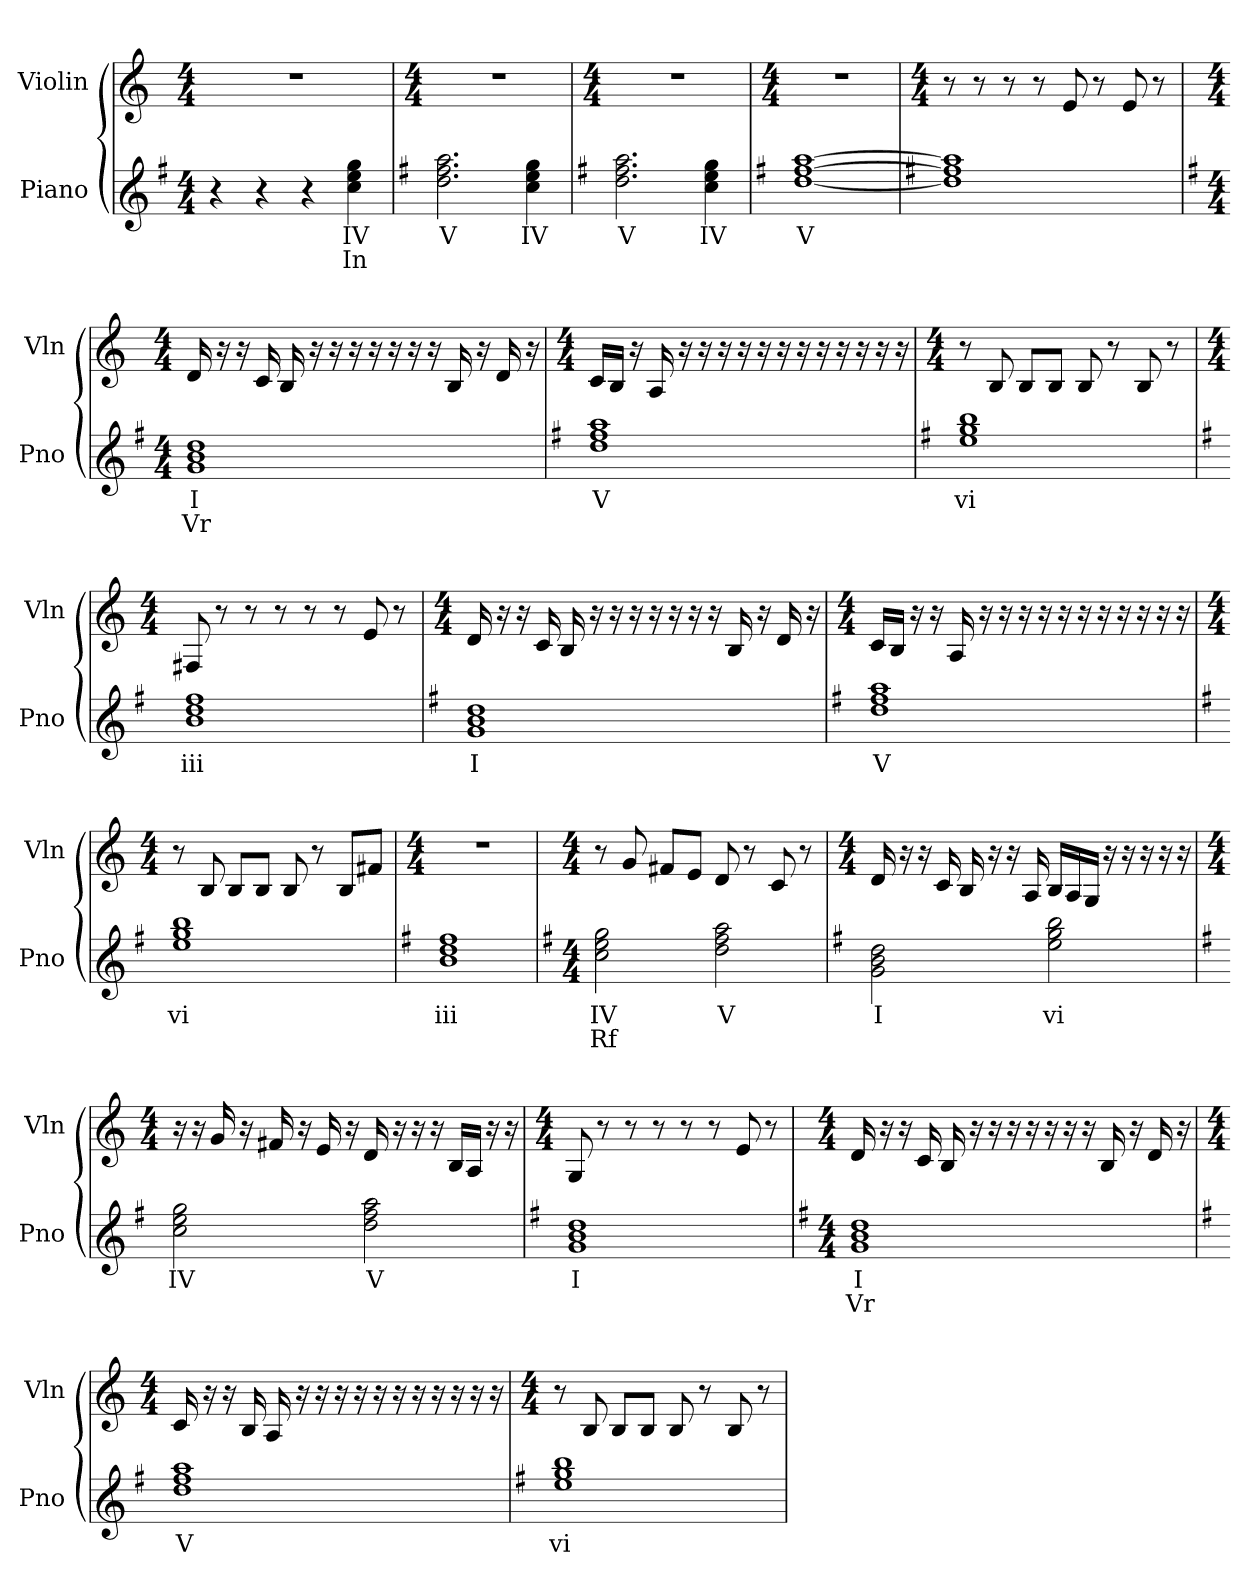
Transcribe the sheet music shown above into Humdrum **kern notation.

**kern	**text	**text	**kern
*part2	*part2	*part2	*part1
*staff2	*staff2	*staff2	*staff1
*I"Piano	*	*	*I"Violin
*I'Pno	*	*	*I'Vln
*k[f#]	*	*	*
*G:	*	*	*
*M4/4	*	*	*M4/4
=	=	=	=
4r	.	.	1r
4r	.	.	.
4r	.	.	.
4cc 4ee 4gg	IV	In	.
=	=	=	=
*k[f#]	*	*	*
*G:	*	*	*
*	*	*	*M4/4
2.dd 2.ff# 2.aa	V	.	1r
4cc 4ee 4gg	IV	.	.
=	=	=	=
*k[f#]	*	*	*
*G:	*	*	*
*	*	*	*M4/4
2.dd 2.ff# 2.aa	V	.	1r
4cc 4ee 4gg	IV	.	.
=	=	=	=
*k[f#]	*	*	*
*G:	*	*	*
*	*	*	*M4/4
[1dd [1ff# [1aa	V	.	1r
=	=	=	=
*k[f#]	*	*	*
*G:	*	*	*
*	*	*	*M4/4
1dd] 1ff#] 1aa]	.	.	8r
.	.	.	8r
.	.	.	8r
.	.	.	8r
.	.	.	8e
.	.	.	8r
.	.	.	8e
.	.	.	8r
=	=	=	=
*k[f#]	*	*	*
*G:	*	*	*
*M4/4	*	*	*M4/4
1g 1b 1dd	I	Vr	16d
.	.	.	16r
.	.	.	16r
.	.	.	16c
.	.	.	16B
.	.	.	16r
.	.	.	16r
.	.	.	16r
.	.	.	16r
.	.	.	16r
.	.	.	16r
.	.	.	16r
.	.	.	16B
.	.	.	16r
.	.	.	16d
.	.	.	16r
=	=	=	=
*k[f#]	*	*	*
*G:	*	*	*
*	*	*	*M4/4
1dd 1ff# 1aa	V	.	16cLL
.	.	.	16BJJ
.	.	.	16r
.	.	.	16A
.	.	.	16r
.	.	.	16r
.	.	.	16r
.	.	.	16r
.	.	.	16r
.	.	.	16r
.	.	.	16r
.	.	.	16r
.	.	.	16r
.	.	.	16r
.	.	.	16r
.	.	.	16r
=	=	=	=
*k[f#]	*	*	*
*G:	*	*	*
*	*	*	*M4/4
1ee 1gg 1bb	vi	.	8r
.	.	.	8B
.	.	.	8BL
.	.	.	8BJ
.	.	.	8B
.	.	.	8r
.	.	.	8B
.	.	.	8r
=	=	=	=
*k[f#]	*	*	*
*G:	*	*	*
*	*	*	*M4/4
1b 1dd 1ff#	iii	.	8F#X
.	.	.	8r
.	.	.	8r
.	.	.	8r
.	.	.	8r
.	.	.	8r
.	.	.	8e
.	.	.	8r
=	=	=	=
*k[f#]	*	*	*
*G:	*	*	*
*	*	*	*M4/4
1g 1b 1dd	I	.	16d
.	.	.	16r
.	.	.	16r
.	.	.	16c
.	.	.	16B
.	.	.	16r
.	.	.	16r
.	.	.	16r
.	.	.	16r
.	.	.	16r
.	.	.	16r
.	.	.	16r
.	.	.	16B
.	.	.	16r
.	.	.	16d
.	.	.	16r
=	=	=	=
*k[f#]	*	*	*
*G:	*	*	*
*	*	*	*M4/4
1dd 1ff# 1aa	V	.	16cLL
.	.	.	16BJJ
.	.	.	16r
.	.	.	16r
.	.	.	16A
.	.	.	16r
.	.	.	16r
.	.	.	16r
.	.	.	16r
.	.	.	16r
.	.	.	16r
.	.	.	16r
.	.	.	16r
.	.	.	16r
.	.	.	16r
.	.	.	16r
=	=	=	=
*k[f#]	*	*	*
*G:	*	*	*
*	*	*	*M4/4
1ee 1gg 1bb	vi	.	8r
.	.	.	8B
.	.	.	8BL
.	.	.	8BJ
.	.	.	8B
.	.	.	8r
.	.	.	8BL
.	.	.	8f#XJ
=	=	=	=
*k[f#]	*	*	*
*G:	*	*	*
*	*	*	*M4/4
1b 1dd 1ff#	iii	.	1r
=	=	=	=
*k[f#]	*	*	*
*G:	*	*	*
*M4/4	*	*	*M4/4
2cc 2ee 2gg	IV	Rf	8r
.	.	.	8g
.	.	.	8f#XL
.	.	.	8eJ
2dd 2ff# 2aa	V	.	8d
.	.	.	8r
.	.	.	8c
.	.	.	8r
=	=	=	=
*k[f#]	*	*	*
*G:	*	*	*
*	*	*	*M4/4
2g 2b 2dd	I	.	16d
.	.	.	16r
.	.	.	16r
.	.	.	16c
.	.	.	16B
.	.	.	16r
.	.	.	16r
.	.	.	16A
2ee 2gg 2bb	vi	.	16BLL
.	.	.	16A
.	.	.	16GJJ
.	.	.	16r
.	.	.	16r
.	.	.	16r
.	.	.	16r
.	.	.	16r
=	=	=	=
*k[f#]	*	*	*
*G:	*	*	*
*	*	*	*M4/4
2cc 2ee 2gg	IV	.	16r
.	.	.	16r
.	.	.	16g
.	.	.	16r
.	.	.	16f#X
.	.	.	16r
.	.	.	16e
.	.	.	16r
2dd 2ff# 2aa	V	.	16d
.	.	.	16r
.	.	.	16r
.	.	.	16r
.	.	.	16BLL
.	.	.	16AJJ
.	.	.	16r
.	.	.	16r
=	=	=	=
*k[f#]	*	*	*
*G:	*	*	*
*	*	*	*M4/4
1g 1b 1dd	I	.	8G
.	.	.	8r
.	.	.	8r
.	.	.	8r
.	.	.	8r
.	.	.	8r
.	.	.	8e
.	.	.	8r
=	=	=	=
*k[f#]	*	*	*
*G:	*	*	*
*M4/4	*	*	*M4/4
1g 1b 1dd	I	Vr	16d
.	.	.	16r
.	.	.	16r
.	.	.	16c
.	.	.	16B
.	.	.	16r
.	.	.	16r
.	.	.	16r
.	.	.	16r
.	.	.	16r
.	.	.	16r
.	.	.	16r
.	.	.	16B
.	.	.	16r
.	.	.	16d
.	.	.	16r
=	=	=	=
*k[f#]	*	*	*
*G:	*	*	*
*	*	*	*M4/4
1dd 1ff# 1aa	V	.	16c
.	.	.	16r
.	.	.	16r
.	.	.	16B
.	.	.	16A
.	.	.	16r
.	.	.	16r
.	.	.	16r
.	.	.	16r
.	.	.	16r
.	.	.	16r
.	.	.	16r
.	.	.	16r
.	.	.	16r
.	.	.	16r
.	.	.	16r
=	=	=	=
*k[f#]	*	*	*
*G:	*	*	*
*	*	*	*M4/4
1ee 1gg 1bb	vi	.	8r
.	.	.	8B
.	.	.	8BL
.	.	.	8BJ
.	.	.	8B
.	.	.	8r
.	.	.	8B
.	.	.	8r
=	=	=	=
*-	*-	*-	*-
